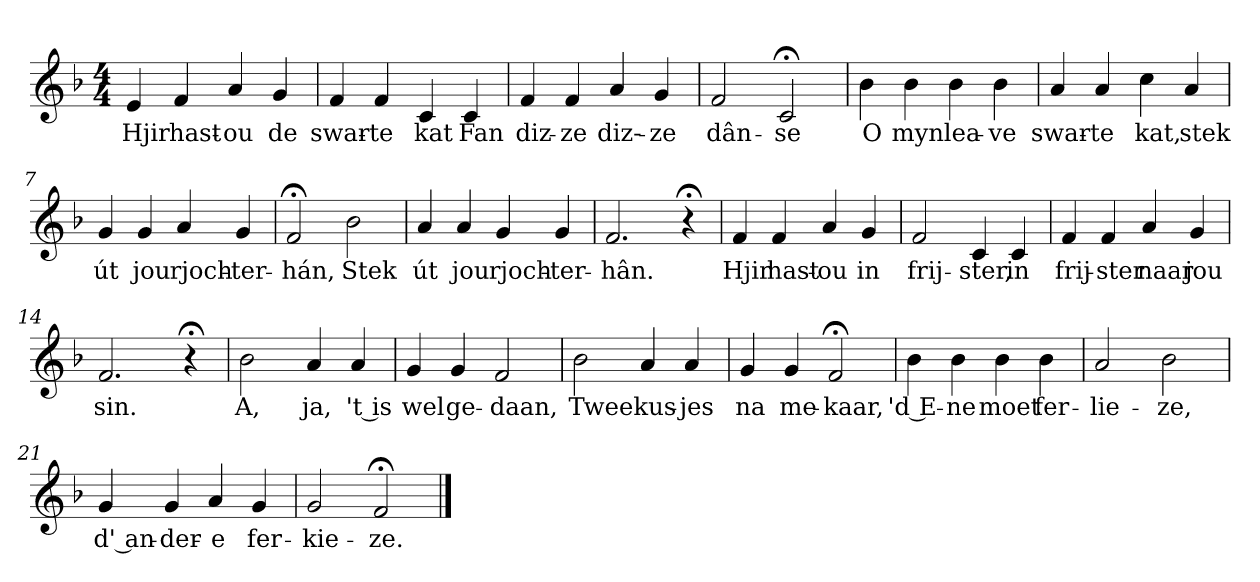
**kern	**text
*part1	*part1
*staff1	*staff1
*k[b-]	*
*F:	*
*M4/4	*
*MM120	*
=1	=1
4e	Hjir
4f	hast-
4a	-ou
4g	de
=2	=2
4f	swar-
4f	-te
4c	kat
4c	Fan
=3	=3
4f	diz-
4f	-ze
4a	diz---
4g	-ze
=4	=4
2f	dân-
2c;<	-se
=5	=5
4b-	O
4b-	myn
4b-	lea-
4b-	-ve
=6	=6
4a	swar-
4a	-te
4cc	kat,
4a	stek
=7	=7
4g	út
4g	jou
4a	rjoch-
4g	-ter-
=8	=8
2f;<	-hán,
2b-	Stek
=9	=9
4a	út
4a	jou
4g	rjoch-
4g	-ter-
=10	=10
2.f	-hân.
4r;<	.
=11	=11
4f	Hjir
4f	hast-
4a	-ou
4g	in
=12	=12
2f	frij-
4c	-ster,
4c	in
=13	=13
4f	frij-
4f	-ster
4a	naar
4g	jou
=14	=14
2.f	sin.
4r;<	.
=15	=15
2b-	A,
4a	ja,
4a	't is
=16	=16
4g	wel
4g	ge-
2f	-daan,
=17	=17
2b-	Twee
4a	kus-
4a	-jes
=18	=18
4g	na
4g	me-
2f;<	-kaar,
=19	=19
4b-	'd E-
4b-	-ne
4b-	moet
4b-	fer-
=20	=20
2a	-lie-
2b-	-ze,
=21	=21
4g	d' an-
4g	-der-
4a	-e
4g	fer-
=22	=22
2g	-kie-
2f;<	-ze.
==	==
*-	*-
